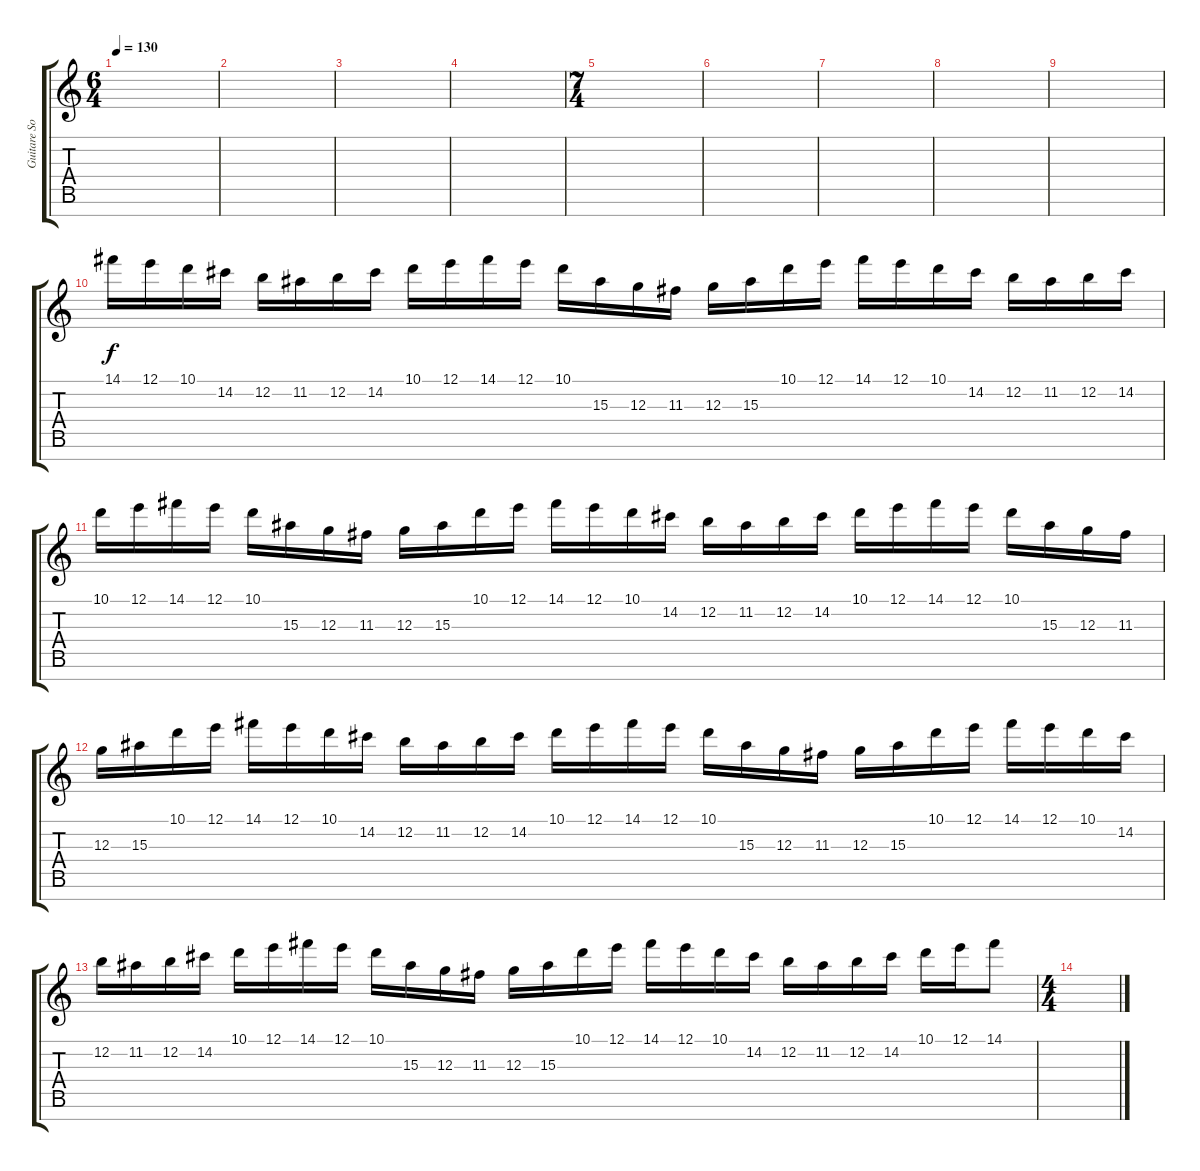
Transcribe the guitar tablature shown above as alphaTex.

\track ("Guitare Solo 2" "Guitare So") {instrument overdrivenguitar}
\staff {score tabs}
\tuning (E4 B3 G3 D3 A2 E2 B1) {hide}
\ts (6 4)
\tempo 130
\clef g2
\ks c
|
|
|
|
\ts (7 4)
|
|
|
|
|
14.1.16{volume 9} 12.1.16 10.1.16 14.2.16 12.2.16 11.2.16 12.2.16 14.2.16 10.1.16 12.1.16 14.1.16 12.1.16 10.1.16 15.3.16 12.3.16 11.3.16 12.3.16 15.3.16 10.1.16 12.1.16 14.1.16 12.1.16 10.1.16 14.2.16 12.2.16 11.2.16 12.2.16 14.2.16 |
10.1.16 12.1.16 14.1.16 12.1.16 10.1.16 15.3.16 12.3.16 11.3.16 12.3.16 15.3.16 10.1.16 12.1.16 14.1.16 12.1.16 10.1.16 14.2.16 12.2.16 11.2.16 12.2.16 14.2.16 10.1.16 12.1.16 14.1.16 12.1.16 10.1.16 15.3.16 12.3.16 11.3.16 |
12.3.16 15.3.16 10.1.16 12.1.16 14.1.16 12.1.16 10.1.16 14.2.16 12.2.16 11.2.16 12.2.16 14.2.16 10.1.16 12.1.16 14.1.16 12.1.16 10.1.16 15.3.16 12.3.16 11.3.16 12.3.16 15.3.16 10.1.16 12.1.16 14.1.16 12.1.16 10.1.16 14.2.16 |
12.2.16 11.2.16 12.2.16 14.2.16 10.1.16 12.1.16 14.1.16 12.1.16 10.1.16 15.3.16 12.3.16 11.3.16 12.3.16 15.3.16 10.1.16 12.1.16 14.1.16 12.1.16 10.1.16 14.2.16 12.2.16 11.2.16 12.2.16 14.2.16 10.1.16 12.1.16 14.1.8 |
\ts (4 4)
